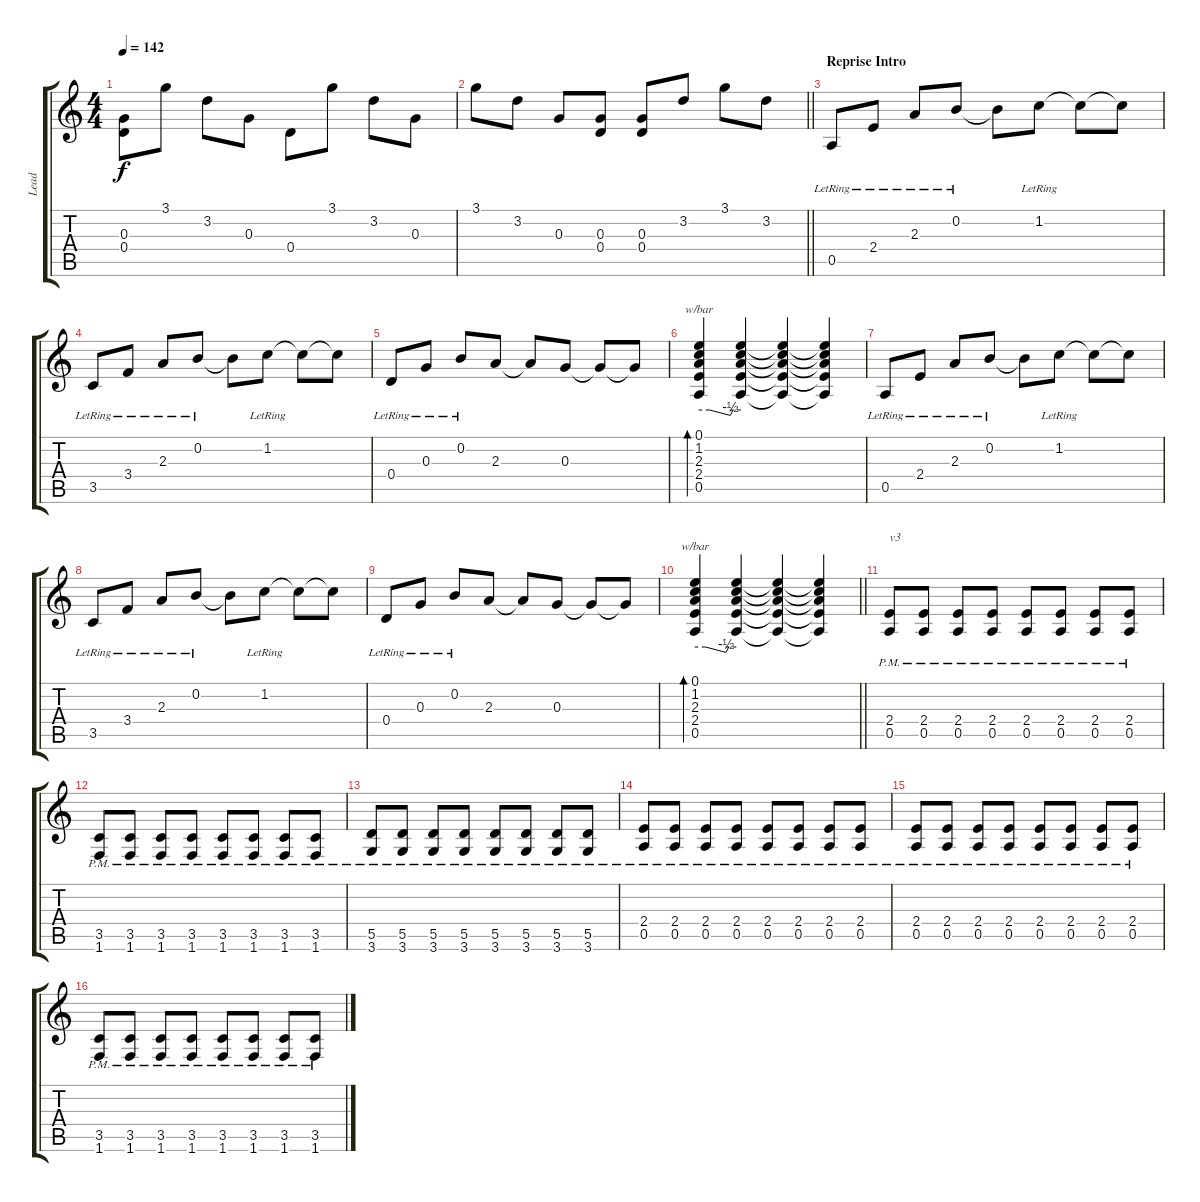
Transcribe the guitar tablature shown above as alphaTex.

\track ("Lead" "Lead") {instrument electricguitarclean}
\staff {score tabs}
\tuning (E4 B3 G3 D3 A2 E2) {hide}
\ts (4 4)
\tempo 142
\clef g2
\ks c
(0.3 0.4).8{dy f} 3.1.8 3.2.8 0.3.8 0.4.8 3.1.8 3.2.8 0.3.8 |
\barLineRight lightlight
3.1.8 3.2.8 0.3.8 (0.3 0.4).8 (0.3 0.4).8 3.2.8 3.1.8 3.2.8 |
\section ("" "Reprise Intro")
0.5{lr}.8 2.4{lr}.8 2.3{lr}.8 0.2{lr}.8 0.2{t}.8 1.2{lr}.8 1.2{t}.8 1.2{t}.8 |
3.5{lr}.8 3.4{lr}.8 2.3{lr}.8 0.2{lr}.8 0.2{t}.8 1.2{lr}.8 1.2{t}.8 1.2{t}.8 |
0.4{lr}.8 0.3{lr}.8 0.2{lr}.8 2.3.8 2.3{t}.8 0.3.8 0.3{t}.8 0.3{t}.8 |
(0.1 1.2 2.3 2.4 0.5).4{tbe (custom default 0 0 15 0 45 -2 49 0 60 0) bd 120} (0.1{t} 1.2{t} 2.3{t} 2.4{t} 0.5{t}).4 (0.1{t} 1.2{t} 2.3{t} 2.4{t} 0.5{t}).4 (0.1{t} 1.2{t} 2.3{t} 2.4{t} 0.5{t}).4 |
0.5{lr}.8 2.4{lr}.8 2.3{lr}.8 0.2{lr}.8 0.2{t}.8 1.2{lr}.8 1.2{t}.8 1.2{t}.8 |
3.5{lr}.8 3.4{lr}.8 2.3{lr}.8 0.2{lr}.8 0.2{t}.8 1.2{lr}.8 1.2{t}.8 1.2{t}.8 |
0.4{lr}.8 0.3{lr}.8 0.2{lr}.8 2.3.8 2.3{t}.8 0.3.8 0.3{t}.8 0.3{t}.8 |
\barLineRight lightlight
(0.1 1.2 2.3 2.4 0.5).4{tbe (custom default 0 0 15 0 45 -2 49 0 60 0) bd 120} (0.1{t} 1.2{t} 2.3{t} 2.4{t} 0.5{t}).4 (0.1{t} 1.2{t} 2.3{t} 2.4{t} 0.5{t}).4 (0.1{t} 1.2{t} 2.3{t} 2.4{t} 0.5{t}).4 |
(2.4{pm} 0.5{pm}).8{txt "v3"} (2.4{pm} 0.5{pm}).8 (2.4{pm} 0.5{pm}).8 (2.4{pm} 0.5{pm}).8 (2.4{pm} 0.5{pm}).8 (2.4{pm} 0.5{pm}).8 (2.4{pm} 0.5{pm}).8 (2.4{pm} 0.5{pm}).8 |
(3.5{pm} 1.6{pm}).8 (3.5{pm} 1.6{pm}).8 (3.5{pm} 1.6{pm}).8 (3.5{pm} 1.6{pm}).8 (3.5{pm} 1.6{pm}).8 (3.5{pm} 1.6{pm}).8 (3.5{pm} 1.6{pm}).8 (3.5{pm} 1.6{pm}).8 |
(5.5{pm} 3.6{pm}).8 (5.5{pm} 3.6{pm}).8 (5.5{pm} 3.6{pm}).8 (5.5{pm} 3.6{pm}).8 (5.5{pm} 3.6{pm}).8 (5.5{pm} 3.6{pm}).8 (5.5{pm} 3.6{pm}).8 (5.5{pm} 3.6{pm}).8 |
(2.4{pm} 0.5{pm}).8 (2.4{pm} 0.5{pm}).8 (2.4{pm} 0.5{pm}).8 (2.4{pm} 0.5{pm}).8 (2.4{pm} 0.5{pm}).8 (2.4{pm} 0.5{pm}).8 (2.4{pm} 0.5{pm}).8 (2.4{pm} 0.5{pm}).8 |
(2.4{pm} 0.5{pm}).8 (2.4{pm} 0.5{pm}).8 (2.4{pm} 0.5{pm}).8 (2.4{pm} 0.5{pm}).8 (2.4{pm} 0.5{pm}).8 (2.4{pm} 0.5{pm}).8 (2.4{pm} 0.5{pm}).8 (2.4{pm} 0.5{pm}).8 |
(3.5{pm} 1.6{pm}).8 (3.5{pm} 1.6{pm}).8 (3.5{pm} 1.6{pm}).8 (3.5{pm} 1.6{pm}).8 (3.5{pm} 1.6{pm}).8 (3.5{pm} 1.6{pm}).8 (3.5{pm} 1.6{pm}).8 (3.5{pm} 1.6{pm}).8
